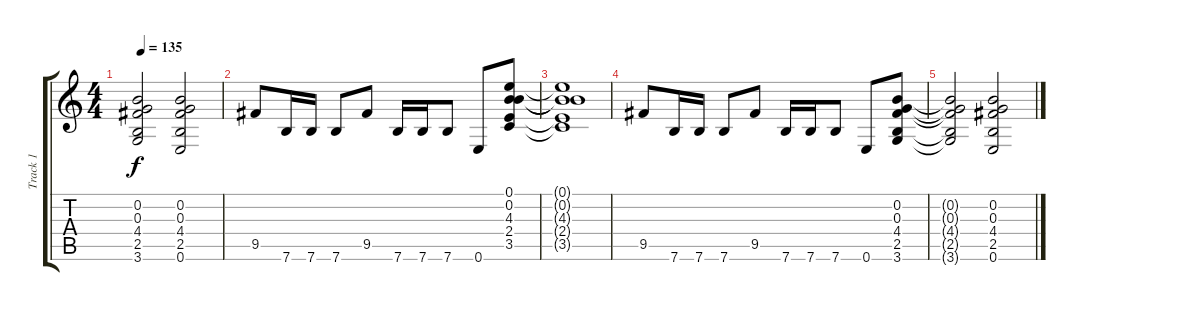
\track ("Track 1" "Track 1") {instrument electricguitarmuted}
\staff {score tabs}
\tuning (E4 B3 G3 D3 A2 E2) {hide}
\ts (4 4)
\tempo 135
\clef g2
\ks c
(0.2{t} 0.3{t} 4.4{t} 2.5{t} 3.6{t}).2{dy f} (0.2 0.3 4.4 2.5 0.6).2 |
9.5.8 7.6.16 7.6.16 7.6.8 9.5.8 7.6.16 7.6.16 7.6.8 0.6.8 (0.1 0.2 4.3 2.4 3.5).8 |
(0.1{t} 0.2{t} 4.3{t} 2.4{t} 3.5{t}).1 |
9.5.8 7.6.16 7.6.16 7.6.8 9.5.8 7.6.16 7.6.16 7.6.8 0.6.8 (0.2 0.3 4.4 2.5 3.6).8 |
(0.2{t} 0.3{t} 4.4{t} 2.5{t} 3.6{t}).2 (0.2 0.3 4.4 2.5 0.6).2
